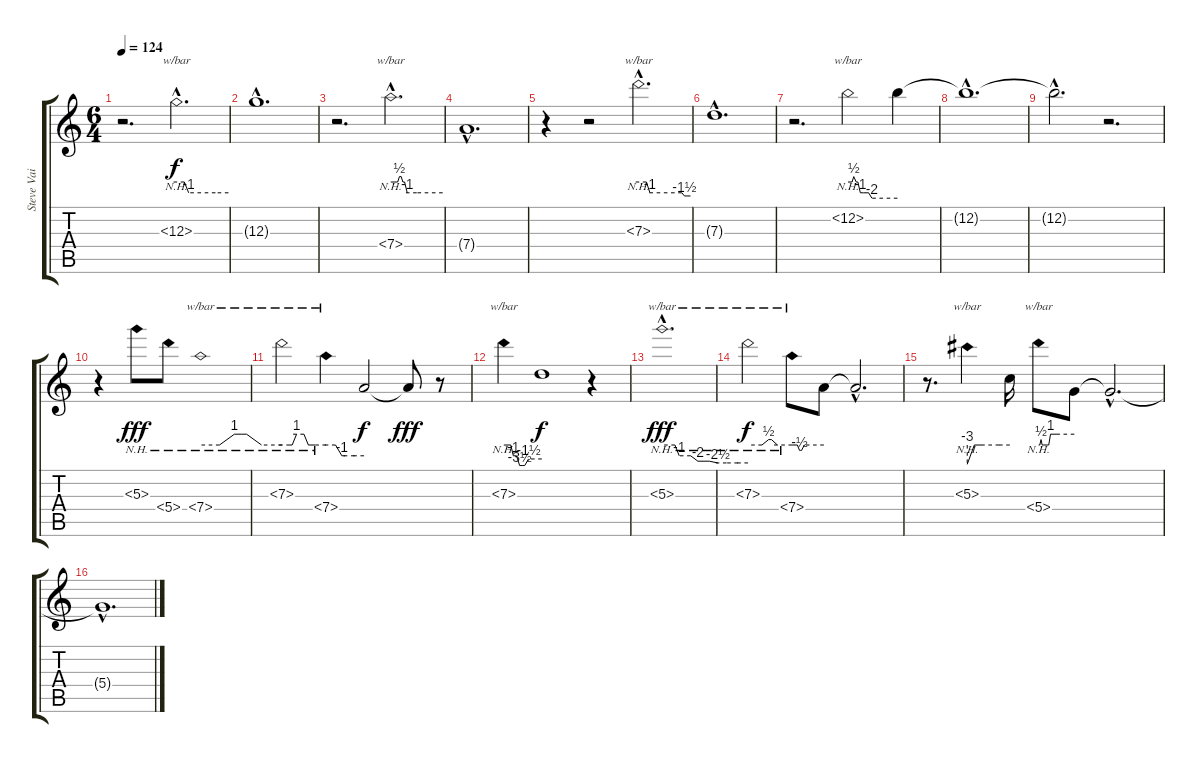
\track ("Steve Vai" "Steve Vai") {instrument distortionguitar}
\staff {score tabs}
\tuning (E4 B3 G3 D3 A2 E2) {hide}
\ts (6 4)
\tempo 124
\clef g2
\ks c
r.2{d dy f instrument distortionguitar} 12.3{nh hac}.2{d tbe (custom default 0 0 9 0 14 -4 45 -4 60 -4)} |
12.3{hac t}.1{d} |
r.2{d} 7.4{nh hac}.2{d tbe (custom default 0 0 8 0 10 2 12 2 14 0 16 0 19 -4 30 -4 60 -4)} |
7.4{hac t}.1{d} |
r.4 r.2 7.3{nh hac}.2{d tbe (custom default 0 0 9 0 13 -4 50 -4 53 -6 55 -6 60 -6)} |
7.3{hac t}.1{d} |
r.2{d} 12.2{nh}.2{tbe (custom default 0 0 5 0 7 2 10 0 12 0 15 -4 19 -4 25 -4 29 -8 60 -8)} 12.2{t}.4 |
12.2{hac t}.1{d} |
12.2{hac t}.2{d} r.2{d} |
r.4 5.3{nh}.8{dy fff} 5.4{nh}.8 7.4{nh}.1{tbe (custom default 0 0 14 0 25 4 30 4 34 4 45 0 60 0)} |
7.3{nh}.2{tbe (custom default 0 0 11 0 14 0 20 4 30 4 36 0 45 0 60 0)} 7.4{nh}.4{tbe (custom default 0 0 15 0 25 -4 30 -4 45 -4 60 -4)} 7.4{t}.2{dy f} 7.4{t}.8{dy fff} r.8 |
7.3{nh}.4{tbe (custom default 0 0 11 0 15 -4 20 -4 25 -14 30 -14 33 -14 39 -6 60 -6)} 7.3{t}.1{dy f} r.4 |
5.3{nh hac}.1{d tbe (custom default 0 0 9 0 12 -4 20 -4 25 -8 30 -8 33 -8 39 -10 45 -10 53 -10 60 -10) dy fff} |
7.3{nh}.2{tbe (custom default 0 0 19 0 28 2 30 2 32 2 40 0 60 0) dy f} 7.4{nh}.8{tbe (custom default 0 0 10 0 14 -2 16 -2 18 -2 23 0 60 0)} 7.4{t}.8 7.4{hac t}.2{d} |
r.8{d} 5.3{nh}.4{tbe (custom default 0 -12 10 0 20 0 45 0 60 0)} 5.3{t}.16 5.4{nh}.8{tbe (custom default 0 0 2 0 4 2 6 0 17 0 20 4 30 4 60 4)} 5.4{t}.8 5.4{hac t}.2{d} |
5.4{hac t}.1{d}
